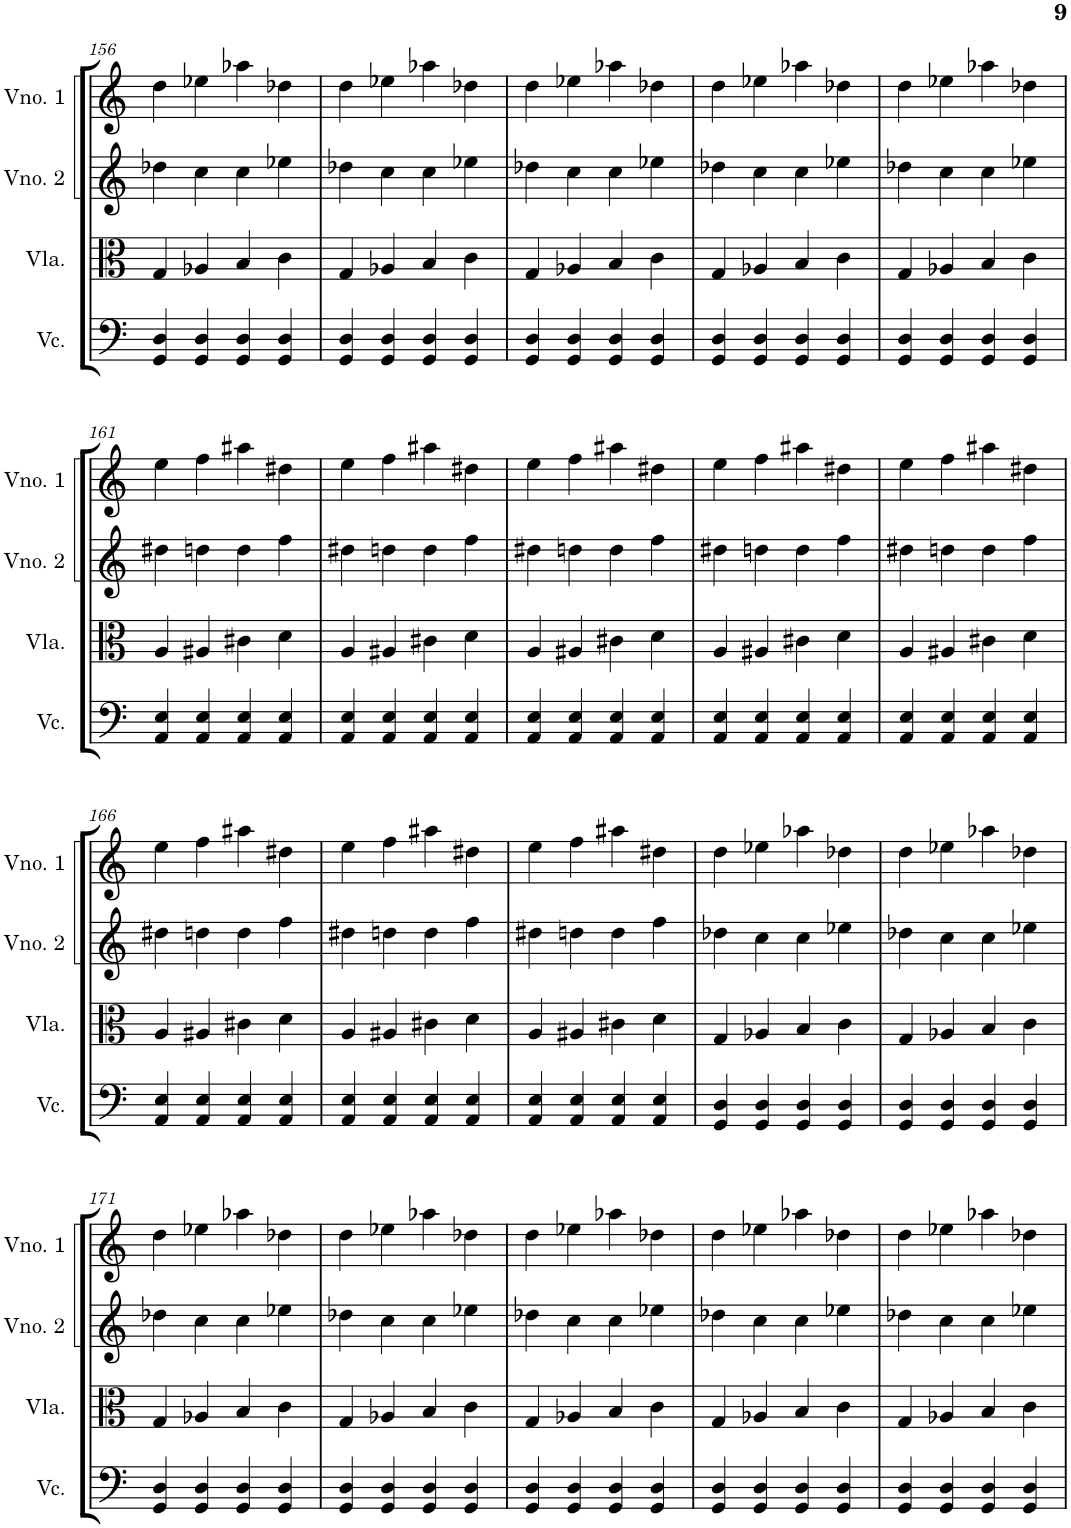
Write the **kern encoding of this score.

**kern	**kern	**kern	**kern
*part4	*part3	*part2	*part1
*staff4	*staff3	*staff2	*staff1
*I"Violoncelo	*I"Viola	*I"Violino 2	*I"Violino 1
*I'Vc.	*I'Vla.	*I'Vno. 2	*I'Vno. 1
!!LO:PB:g=z
*clefF4	*clefC3	*clefG2	*clefG2
*k[]	*k[]	*k[]	*k[]
*M2/2	*M2/2	*M2/2	*M2/2
*met(c|)	*met(c|)	*met(c|)	*met(c|)
=156	=156	=156	=156
4GG/ 4D/	4G/	4dd-X\	4dd\
4GG/ 4D/	4A-X/	4cc\	4ee-X\
4GG/ 4D/	4B/	4cc\	4aa-X\
4GG/ 4D/	4c\	4ee-X\	4dd-X\
=157	=157	=157	=157
4GG/ 4D/	4G/	4dd-X\	4dd\
4GG/ 4D/	4A-X/	4cc\	4ee-X\
4GG/ 4D/	4B/	4cc\	4aa-X\
4GG/ 4D/	4c\	4ee-X\	4dd-X\
=158	=158	=158	=158
4GG/ 4D/	4G/	4dd-X\	4dd\
4GG/ 4D/	4A-X/	4cc\	4ee-X\
4GG/ 4D/	4B/	4cc\	4aa-X\
4GG/ 4D/	4c\	4ee-X\	4dd-X\
=159	=159	=159	=159
4GG/ 4D/	4G/	4dd-X\	4dd\
4GG/ 4D/	4A-X/	4cc\	4ee-X\
4GG/ 4D/	4B/	4cc\	4aa-X\
4GG/ 4D/	4c\	4ee-X\	4dd-X\
=160	=160	=160	=160
4GG/ 4D/	4G/	4dd-X\	4dd\
4GG/ 4D/	4A-X/	4cc\	4ee-X\
4GG/ 4D/	4B/	4cc\	4aa-X\
4GG/ 4D/	4c\	4ee-X\	4dd-X\
!!LO:LB:g=z
=161	=161	=161	=161
4AA/ 4E/	4A/	4dd#X\	4ee\
4AA/ 4E/	4A#X/	4ddn\	4ff\
4AA/ 4E/	4c#X\	4dd\	4aa#X\
4AA/ 4E/	4d\	4ff\	4dd#X\
=162	=162	=162	=162
4AA/ 4E/	4A/	4dd#X\	4ee\
4AA/ 4E/	4A#X/	4ddn\	4ff\
4AA/ 4E/	4c#X\	4dd\	4aa#X\
4AA/ 4E/	4d\	4ff\	4dd#X\
=163	=163	=163	=163
4AA/ 4E/	4A/	4dd#X\	4ee\
4AA/ 4E/	4A#X/	4ddn\	4ff\
4AA/ 4E/	4c#X\	4dd\	4aa#X\
4AA/ 4E/	4d\	4ff\	4dd#X\
=164	=164	=164	=164
4AA/ 4E/	4A/	4dd#X\	4ee\
4AA/ 4E/	4A#X/	4ddn\	4ff\
4AA/ 4E/	4c#X\	4dd\	4aa#X\
4AA/ 4E/	4d\	4ff\	4dd#X\
=165	=165	=165	=165
4AA/ 4E/	4A/	4dd#X\	4ee\
4AA/ 4E/	4A#X/	4ddn\	4ff\
4AA/ 4E/	4c#X\	4dd\	4aa#X\
4AA/ 4E/	4d\	4ff\	4dd#X\
!!LO:LB:g=z
=166	=166	=166	=166
4AA/ 4E/	4A/	4dd#X\	4ee\
4AA/ 4E/	4A#X/	4ddn\	4ff\
4AA/ 4E/	4c#X\	4dd\	4aa#X\
4AA/ 4E/	4d\	4ff\	4dd#X\
=167	=167	=167	=167
4AA/ 4E/	4A/	4dd#X\	4ee\
4AA/ 4E/	4A#X/	4ddn\	4ff\
4AA/ 4E/	4c#X\	4dd\	4aa#X\
4AA/ 4E/	4d\	4ff\	4dd#X\
=168	=168	=168	=168
4AA/ 4E/	4A/	4dd#X\	4ee\
4AA/ 4E/	4A#X/	4ddn\	4ff\
4AA/ 4E/	4c#X\	4dd\	4aa#X\
4AA/ 4E/	4d\	4ff\	4dd#X\
=169	=169	=169	=169
4GG/ 4D/	4G/	4dd-X\	4dd\
4GG/ 4D/	4A-X/	4cc\	4ee-X\
4GG/ 4D/	4B/	4cc\	4aa-X\
4GG/ 4D/	4c\	4ee-X\	4dd-X\
=170	=170	=170	=170
4GG/ 4D/	4G/	4dd-X\	4dd\
4GG/ 4D/	4A-X/	4cc\	4ee-X\
4GG/ 4D/	4B/	4cc\	4aa-X\
4GG/ 4D/	4c\	4ee-X\	4dd-X\
!!LO:LB:g=z
=171	=171	=171	=171
4GG/ 4D/	4G/	4dd-X\	4dd\
4GG/ 4D/	4A-X/	4cc\	4ee-X\
4GG/ 4D/	4B/	4cc\	4aa-X\
4GG/ 4D/	4c\	4ee-X\	4dd-X\
=172	=172	=172	=172
4GG/ 4D/	4G/	4dd-X\	4dd\
4GG/ 4D/	4A-X/	4cc\	4ee-X\
4GG/ 4D/	4B/	4cc\	4aa-X\
4GG/ 4D/	4c\	4ee-X\	4dd-X\
=173	=173	=173	=173
4GG/ 4D/	4G/	4dd-X\	4dd\
4GG/ 4D/	4A-X/	4cc\	4ee-X\
4GG/ 4D/	4B/	4cc\	4aa-X\
4GG/ 4D/	4c\	4ee-X\	4dd-X\
=174	=174	=174	=174
4GG/ 4D/	4G/	4dd-X\	4dd\
4GG/ 4D/	4A-X/	4cc\	4ee-X\
4GG/ 4D/	4B/	4cc\	4aa-X\
4GG/ 4D/	4c\	4ee-X\	4dd-X\
=175	=175	=175	=175
4GG/ 4D/	4G/	4dd-X\	4dd\
4GG/ 4D/	4A-X/	4cc\	4ee-X\
4GG/ 4D/	4B/	4cc\	4aa-X\
4GG/ 4D/	4c\	4ee-X\	4dd-X\
=	=	=	=
*-	*-	*-	*-
